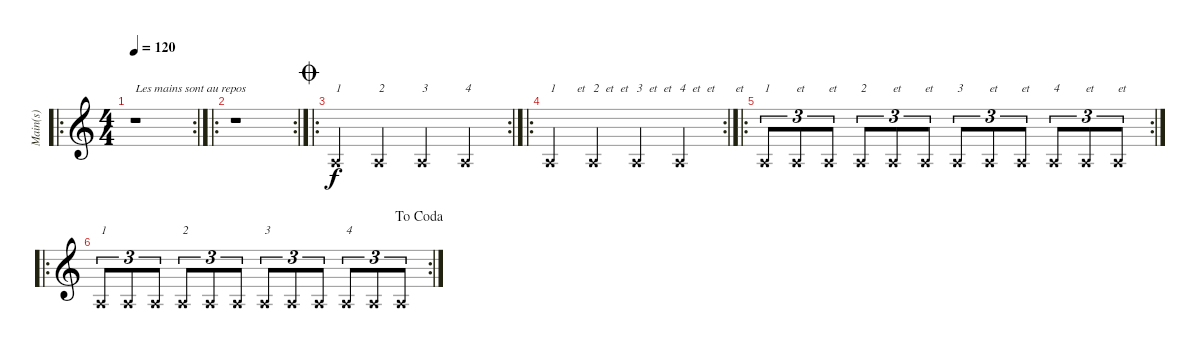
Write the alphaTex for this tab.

\track ("Main(s)" "Main(s)") {instrument acousticguitarsteel}
\staff {score}
\tuning (E4 B3 G3 D3 A2 E2) {hide}
\ro
\rc 2
\ts (4 4)
\tempo 120
\clef g2
\ks c
r.1{txt "Les mains sont au repos" dy f instrument acousticguitarsteel} |
\ro
\rc 2
r.1{txt ""} |
\ro
\rc 2
\jump coda
0.5{x}.4{txt "1"} 0.5{x}.4{txt "2"} 0.5{x}.4{txt "3"} 0.5{x}.4{txt "4"} |
\ro
\rc 2
0.5{x}.4{txt "1       et       et"} 0.5{x}.4{txt "2       et       et"} 0.5{x}.4{txt "3       et       et"} 0.5{x}.4{txt "4       et       et"} |
\ro
\rc 2
0.5{x}.8{tu (3 2) txt "1"} 0.5{x}.8{tu (3 2) txt "et"} 0.5{x}.8{tu (3 2) txt "et"} 0.5{x}.8{tu (3 2) txt "2"} 0.5{x}.8{tu (3 2) txt "et"} 0.5{x}.8{tu (3 2) txt "et"} 0.5{x}.8{tu (3 2) txt "3"} 0.5{x}.8{tu (3 2) txt "et"} 0.5{x}.8{tu (3 2) txt "et"} 0.5{x}.8{tu (3 2) txt "4"} 0.5{x}.8{tu (3 2) txt "et"} 0.5{x}.8{tu (3 2) txt "et"} |
\ro
\rc 2
\jump dacoda
0.5{x}.8{tu (3 2) txt "1"} 0.5{x}.8{tu (3 2)} 0.5{x}.8{tu (3 2)} 0.5{x}.8{tu (3 2) txt "2"} 0.5{x}.8{tu (3 2)} 0.5{x}.8{tu (3 2)} 0.5{x}.8{tu (3 2) txt "3"} 0.5{x}.8{tu (3 2)} 0.5{x}.8{tu (3 2)} 0.5{x}.8{tu (3 2) txt "4"} 0.5{x}.8{tu (3 2)} 0.5{x}.8{tu (3 2)}
